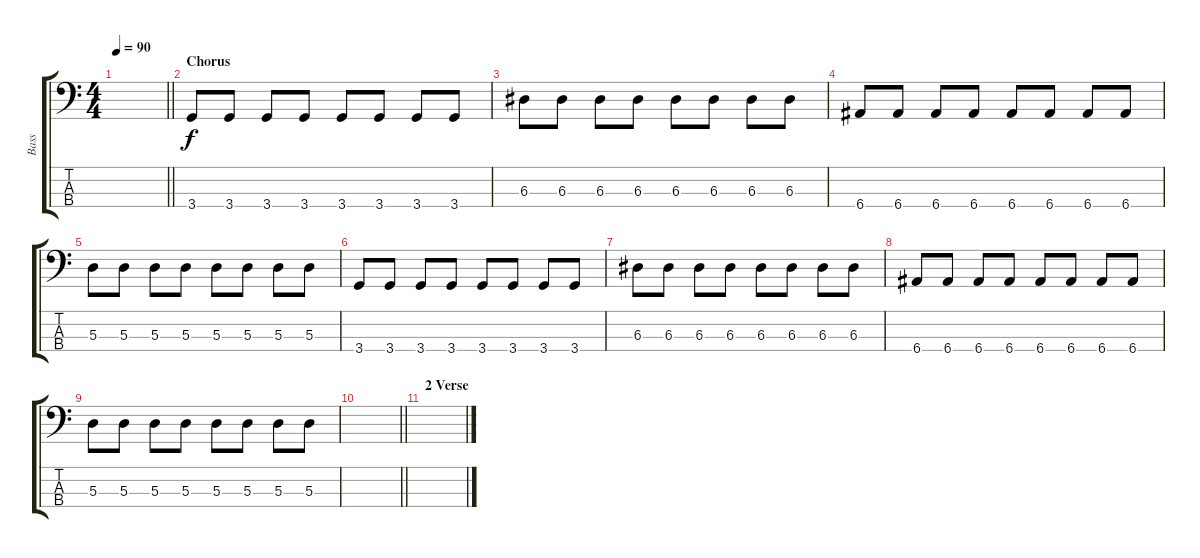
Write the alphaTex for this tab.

\track ("Bass" "Bass") {instrument electricbassfinger}
\staff {score tabs}
\tuning (G2 D2 A1 E1) {hide}
\ts (4 4)
\tempo 90
\clef f4
\barLineRight lightlight
\ks c
|
\section ("" "Chorus")
3.4.8 3.4.8 3.4.8 3.4.8 3.4.8 3.4.8 3.4.8 3.4.8 |
6.3.8 6.3.8 6.3.8 6.3.8 6.3.8 6.3.8 6.3.8 6.3.8 |
6.4.8 6.4.8 6.4.8 6.4.8 6.4.8 6.4.8 6.4.8 6.4.8 |
5.3.8 5.3.8 5.3.8 5.3.8 5.3.8 5.3.8 5.3.8 5.3.8 |
3.4.8 3.4.8 3.4.8 3.4.8 3.4.8 3.4.8 3.4.8 3.4.8 |
6.3.8 6.3.8 6.3.8 6.3.8 6.3.8 6.3.8 6.3.8 6.3.8 |
6.4.8 6.4.8 6.4.8 6.4.8 6.4.8 6.4.8 6.4.8 6.4.8 |
5.3.8 5.3.8 5.3.8 5.3.8 5.3.8 5.3.8 5.3.8 5.3.8 |
\barLineRight lightlight
|
\section ("" "2 Verse")
